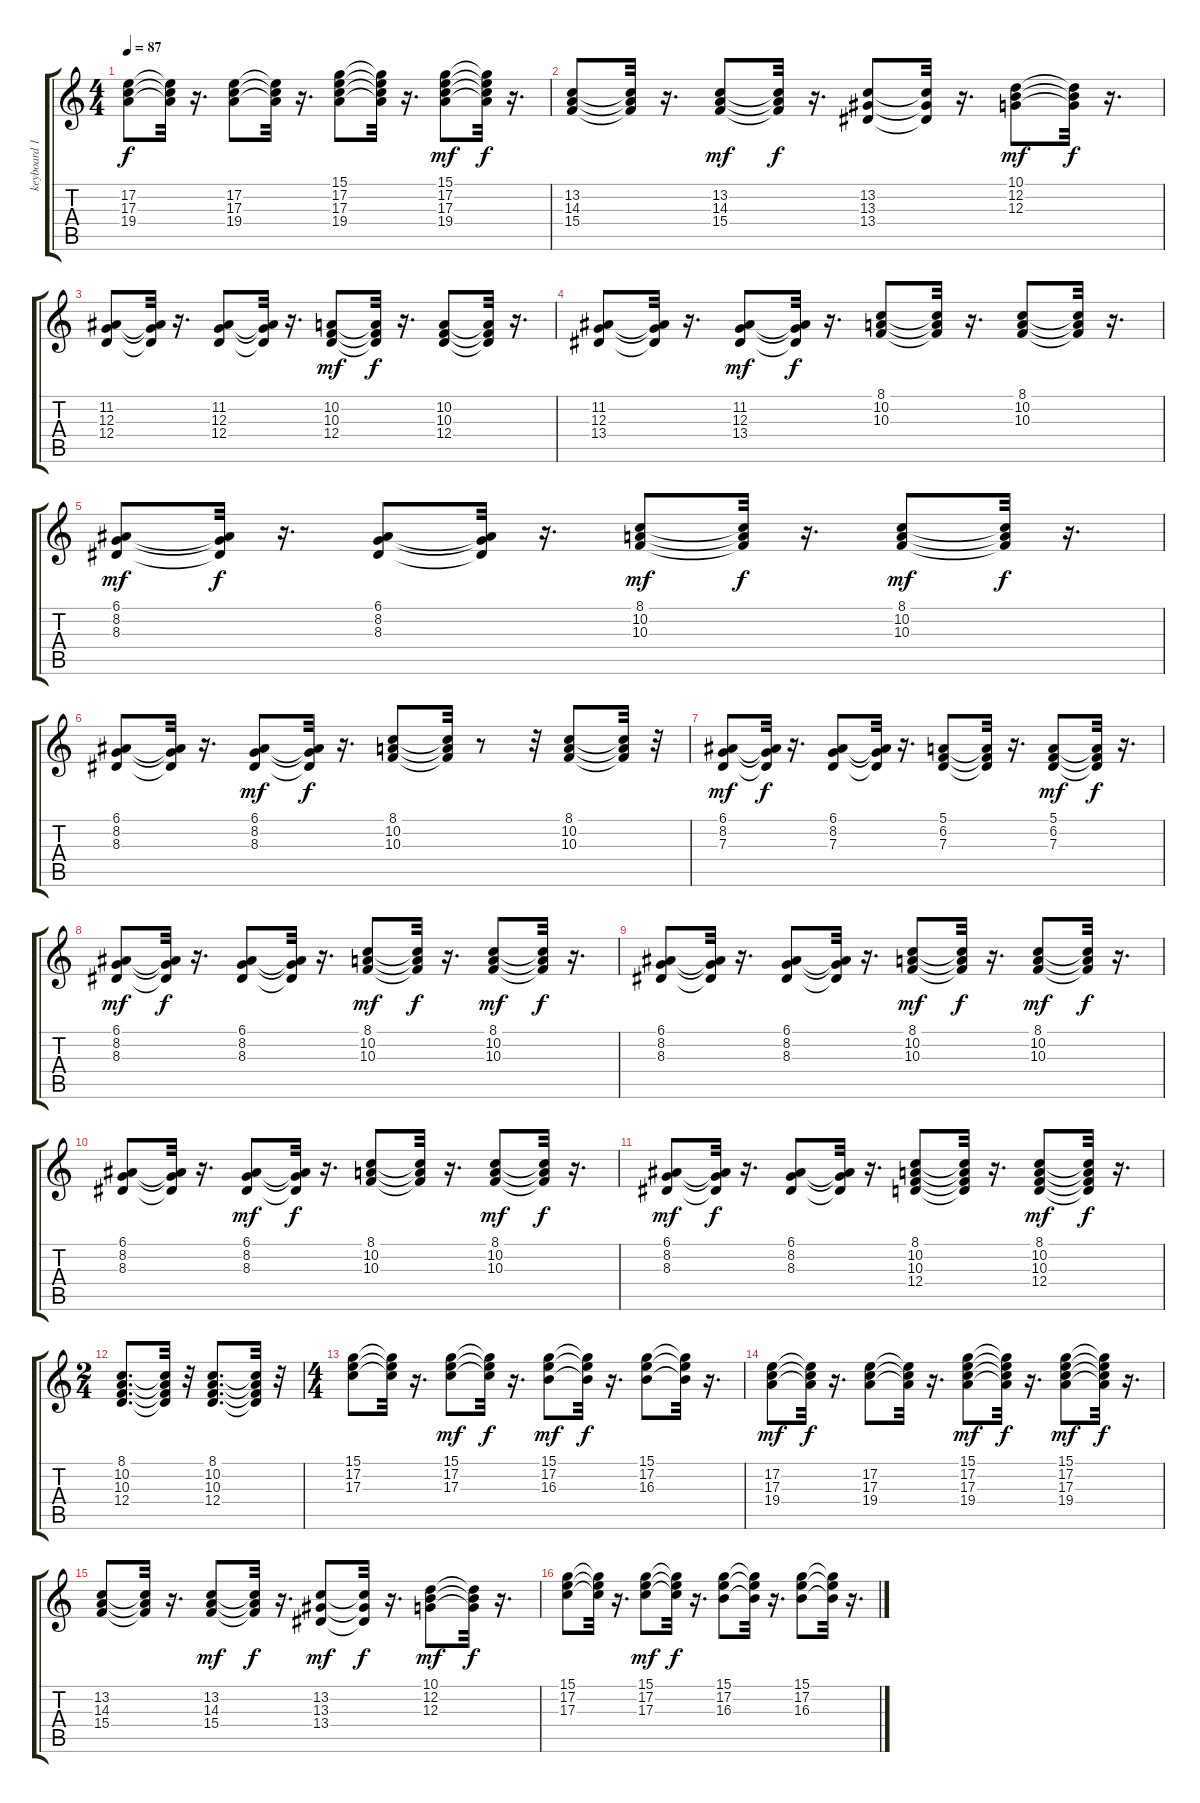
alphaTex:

\track ("keyboard 1" "keyboard 1") {instrument electricpiano2}
\staff {score tabs}
\tuning (E4 B3 G3 D3 A2 E2) {hide}
\ts (4 4)
\tempo 87
\clef g2
\ks c
(17.2 17.3 19.4).8{dy f} (17.2{t} 17.3{t} 19.4{t}).32 r.16{d} (17.2 17.3 19.4).8 (17.2{t} 17.3{t} 19.4{t}).32 r.16{d} (15.1 17.2 17.3 19.4).8 (15.1{t} 17.2{t} 17.3{t} 19.4{t}).32 r.16{d} (15.1 17.2 17.3 19.4).8{dy mf} (15.1{t} 17.2{t} 17.3{t} 19.4{t}).32{dy f} r.16{d} |
(13.2 14.3 15.4).8 (13.2{t} 14.3{t} 15.4{t}).32 r.16{d} (13.2 14.3 15.4).8{dy mf} (13.2{t} 14.3{t} 15.4{t}).32{dy f} r.16{d} (13.2 13.3 13.4).8 (13.2{t} 13.3{t} 13.4{t}).32 r.16{d} (10.1 12.2 12.3).8{dy mf} (10.1{t} 12.2{t} 12.3{t}).32{dy f} r.16{d} |
(11.2 12.3 12.4).8 (11.2{t} 12.3{t} 12.4{t}).32 r.16{d} (11.2 12.3 12.4).8 (11.2{t} 12.3{t} 12.4{t}).32 r.16{d} (10.2 10.3 12.4).8{dy mf} (10.2{t} 10.3{t} 12.4{t}).32{dy f} r.16{d} (10.2 10.3 12.4).8 (10.2{t} 10.3{t} 12.4{t}).32 r.16{d} |
(11.2 12.3 13.4).8 (11.2{t} 12.3{t} 13.4{t}).32 r.16{d} (11.2 12.3 13.4).8{dy mf} (11.2{t} 12.3{t} 13.4{t}).32{dy f} r.16{d} (8.1 10.2 10.3).8 (8.1{t} 10.2{t} 10.3{t}).32 r.16{d} (8.1 10.2 10.3).8 (8.1{t} 10.2{t} 10.3{t}).32 r.16{d} |
(6.1 8.2 8.3).8{dy mf} (6.1{t} 8.2{t} 8.3{t}).32{dy f} r.16{d} (6.1 8.2 8.3).8 (6.1{t} 8.2{t} 8.3{t}).32 r.16{d} (8.1 10.2 10.3).8{dy mf} (8.1{t} 10.2{t} 10.3{t}).32{dy f} r.16{d} (8.1 10.2 10.3).8{dy mf} (8.1{t} 10.2{t} 10.3{t}).32{dy f} r.16{d} |
(6.1 8.2 8.3).8 (6.1{t} 8.2{t} 8.3{t}).32 r.16{d} (6.1 8.2 8.3).8{dy mf} (6.1{t} 8.2{t} 8.3{t}).32{dy f} r.16{d} (8.1 10.2 10.3).8 (8.1{t} 10.2{t} 10.3{t}).32 r.8 r.32 (8.1 10.2 10.3).8 (8.1{t} 10.2{t} 10.3{t}).32 r.32 |
(6.1 8.2 7.3).8{dy mf} (6.1{t} 8.2{t} 7.3{t}).32{dy f} r.16{d} (6.1 8.2 7.3).8 (6.1{t} 8.2{t} 7.3{t}).32 r.16{d} (5.1 6.2 7.3).8 (5.1{t} 6.2{t} 7.3{t}).32 r.16{d} (5.1 6.2 7.3).8{dy mf} (5.1{t} 6.2{t} 7.3{t}).32{dy f} r.16{d} |
(6.1 8.2 8.3).8{dy mf} (6.1{t} 8.2{t} 8.3{t}).32{dy f} r.16{d} (6.1 8.2 8.3).8 (6.1{t} 8.2{t} 8.3{t}).32 r.16{d} (8.1 10.2 10.3).8{dy mf} (8.1{t} 10.2{t} 10.3{t}).32{dy f} r.16{d} (8.1 10.2 10.3).8{dy mf} (8.1{t} 10.2{t} 10.3{t}).32{dy f} r.16{d} |
(6.1 8.2 8.3).8 (6.1{t} 8.2{t} 8.3{t}).32 r.16{d} (6.1 8.2 8.3).8 (6.1{t} 8.2{t} 8.3{t}).32 r.16{d} (8.1 10.2 10.3).8{dy mf} (8.1{t} 10.2{t} 10.3{t}).32{dy f} r.16{d} (8.1 10.2 10.3).8{dy mf} (8.1{t} 10.2{t} 10.3{t}).32{dy f} r.16{d} |
(6.1 8.2 8.3).8 (6.1{t} 8.2{t} 8.3{t}).32 r.16{d} (6.1 8.2 8.3).8{dy mf} (6.1{t} 8.2{t} 8.3{t}).32{dy f} r.16{d} (8.1 10.2 10.3).8 (8.1{t} 10.2{t} 10.3{t}).32 r.16{d} (8.1 10.2 10.3).8{dy mf} (8.1{t} 10.2{t} 10.3{t}).32{dy f} r.16{d} |
(6.1 8.2 8.3).8{dy mf} (6.1{t} 8.2{t} 8.3{t}).32{dy f} r.16{d} (6.1 8.2 8.3).8 (6.1{t} 8.2{t} 8.3{t}).32 r.16{d} (8.1 10.2 10.3 12.4).8 (8.1{t} 10.2{t} 10.3{t} 12.4{t}).32 r.16{d} (8.1 10.2 10.3 12.4).8{dy mf} (8.1{t} 10.2{t} 10.3{t} 12.4{t}).32{dy f} r.16{d} |
\ts (2 4)
(8.1 10.2 10.3 12.4).8{d} (8.1{t} 10.2{t} 10.3{t} 12.4{t}).32 r.32 (8.1 10.2 10.3 12.4).8{d} (8.1{t} 10.2{t} 10.3{t} 12.4{t}).32 r.32 |
\ts (4 4)
(15.1 17.2 17.3).8 (15.1{t} 17.2{t} 17.3{t}).32 r.16{d} (15.1 17.2 17.3).8{dy mf} (15.1{t} 17.2{t} 17.3{t}).32{dy f} r.16{d} (15.1 17.2 16.3).8{dy mf} (15.1{t} 17.2{t} 16.3{t}).32{dy f} r.16{d} (15.1 17.2 16.3).8 (15.1{t} 17.2{t} 16.3{t}).32 r.16{d} |
(17.2 17.3 19.4).8{dy mf} (17.2{t} 17.3{t} 19.4{t}).32{dy f} r.16{d} (17.2 17.3 19.4).8 (17.2{t} 17.3{t} 19.4{t}).32 r.16{d} (15.1 17.2 17.3 19.4).8{dy mf} (15.1{t} 17.2{t} 17.3{t} 19.4{t}).32{dy f} r.16{d} (15.1 17.2 17.3 19.4).8{dy mf} (15.1{t} 17.2{t} 17.3{t} 19.4{t}).32{dy f} r.16{d} |
(13.2 14.3 15.4).8 (13.2{t} 14.3{t} 15.4{t}).32 r.16{d} (13.2 14.3 15.4).8{dy mf} (13.2{t} 14.3{t} 15.4{t}).32{dy f} r.16{d} (13.2 13.3 13.4).8{dy mf} (13.2{t} 13.3{t} 13.4{t}).32{dy f} r.16{d} (10.1 12.2 12.3).8{dy mf} (10.1{t} 12.2{t} 12.3{t}).32{dy f} r.16{d} |
(15.1 17.2 17.3).8 (15.1{t} 17.2{t} 17.3{t}).32 r.16{d} (15.1 17.2 17.3).8{dy mf} (15.1{t} 17.2{t} 17.3{t}).32{dy f} r.16{d} (15.1 17.2 16.3).8 (15.1{t} 17.2{t} 16.3{t}).32 r.16{d} (15.1 17.2 16.3).8 (15.1{t} 17.2{t} 16.3{t}).32 r.16{d}
